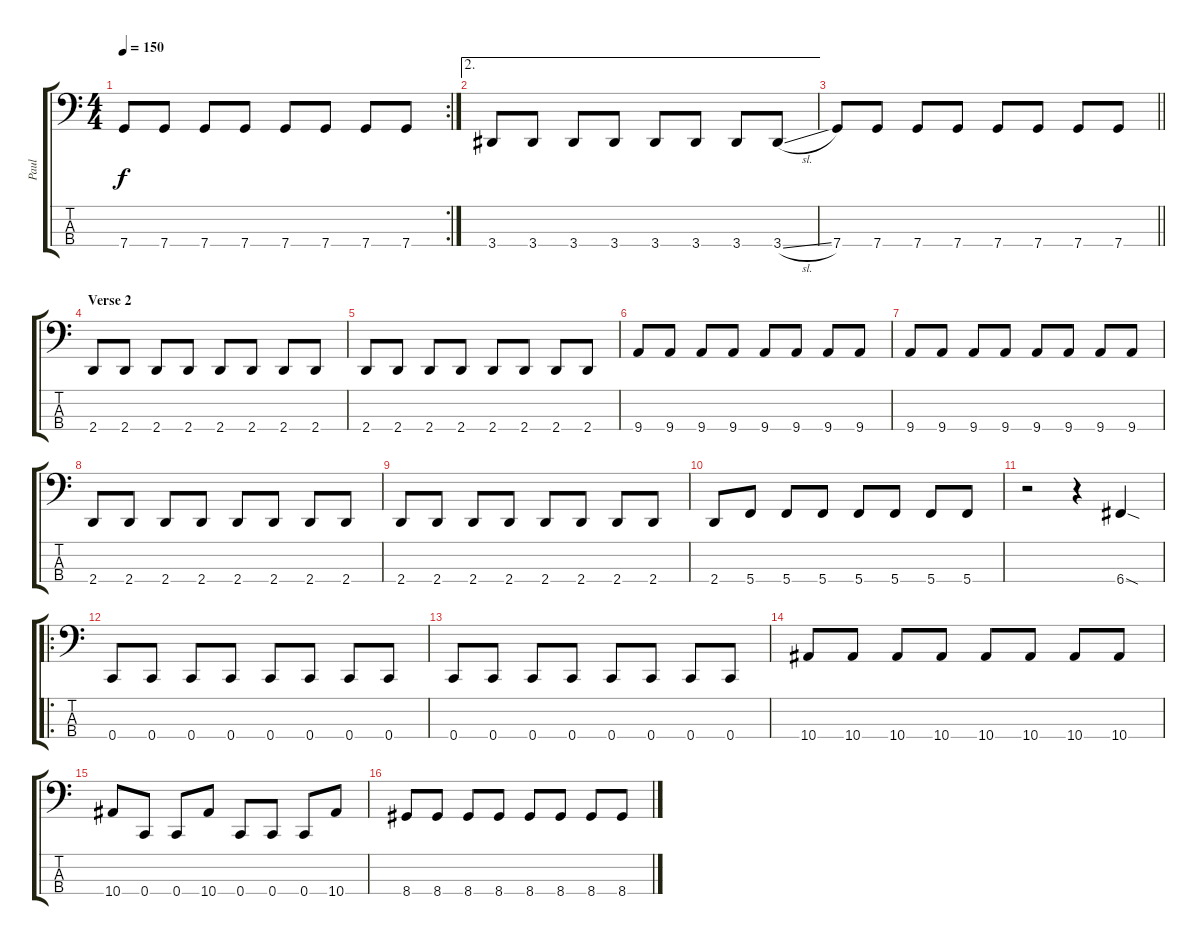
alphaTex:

\track ("Paul" "Paul") {instrument electricbasspick}
\staff {score tabs}
\tuning (F2 C2 G1 C1) {hide}
\rc 2
\ts (4 4)
\tempo 150
\clef f4
\ks c
7.4.8{dy f} 7.4.8 7.4.8 7.4.8 7.4.8 7.4.8 7.4.8 7.4.8 |
\ae 2
3.4.8 3.4.8 3.4.8 3.4.8 3.4.8 3.4.8 3.4.8 3.4{sl}.8 |
\barLineRight lightlight
7.4.8 7.4.8 7.4.8 7.4.8 7.4.8 7.4.8 7.4.8 7.4.8 |
\section ("" "Verse 2")
2.4.8 2.4.8 2.4.8 2.4.8 2.4.8 2.4.8 2.4.8 2.4.8 |
2.4.8 2.4.8 2.4.8 2.4.8 2.4.8 2.4.8 2.4.8 2.4.8 |
9.4.8 9.4.8 9.4.8 9.4.8 9.4.8 9.4.8 9.4.8 9.4.8 |
9.4.8 9.4.8 9.4.8 9.4.8 9.4.8 9.4.8 9.4.8 9.4.8 |
2.4.8 2.4.8 2.4.8 2.4.8 2.4.8 2.4.8 2.4.8 2.4.8 |
2.4.8 2.4.8 2.4.8 2.4.8 2.4.8 2.4.8 2.4.8 2.4.8 |
2.4.8 5.4.8 5.4.8 5.4.8 5.4.8 5.4.8 5.4.8 5.4.8 |
r.2 r.4 6.4{sod}.4 |
\ro
0.4.8 0.4.8 0.4.8 0.4.8 0.4.8 0.4.8 0.4.8 0.4.8 |
0.4.8 0.4.8 0.4.8 0.4.8 0.4.8 0.4.8 0.4.8 0.4.8 |
10.4.8 10.4.8 10.4.8 10.4.8 10.4.8 10.4.8 10.4.8 10.4.8 |
10.4.8 0.4.8 0.4.8 10.4.8 0.4.8 0.4.8 0.4.8 10.4.8 |
8.4.8 8.4.8 8.4.8 8.4.8 8.4.8 8.4.8 8.4.8 8.4.8
